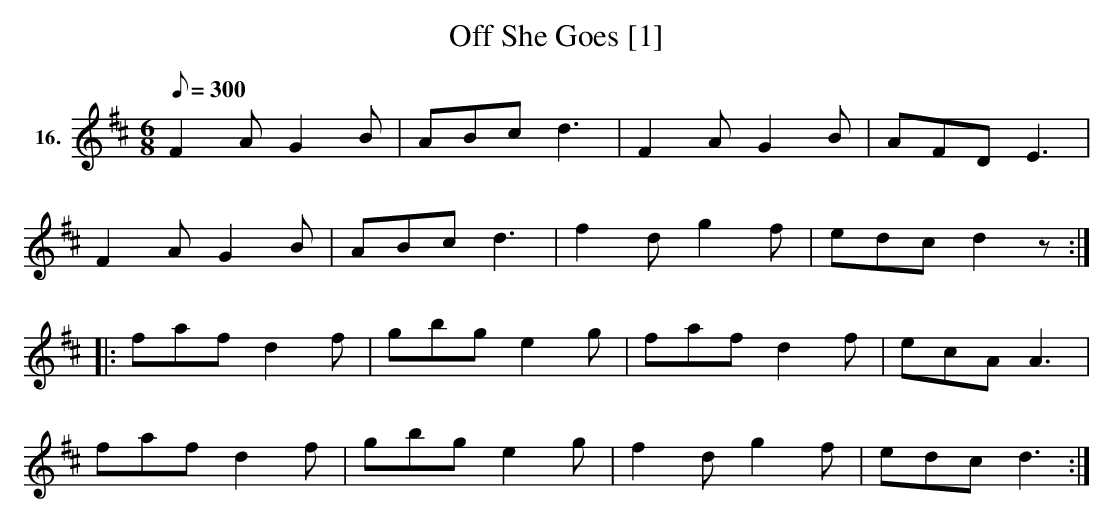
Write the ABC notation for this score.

X:1
T:Off She Goes [1]
M:6/8
L:1/8
Q:1/8=300
K:D t=8
V:1 clef=treble name="16."
[V:1] F2A G2B | ABc d3 | F2A G2B | AFD E3 |
F2A G2B | ABc d3 | f2d g2f | edc d2 z :|
|: faf d2f | gbg e2g | faf d2f | ecA A3 |
faf d2f | gbg e2g | f2dg2f | edc d3 :|
